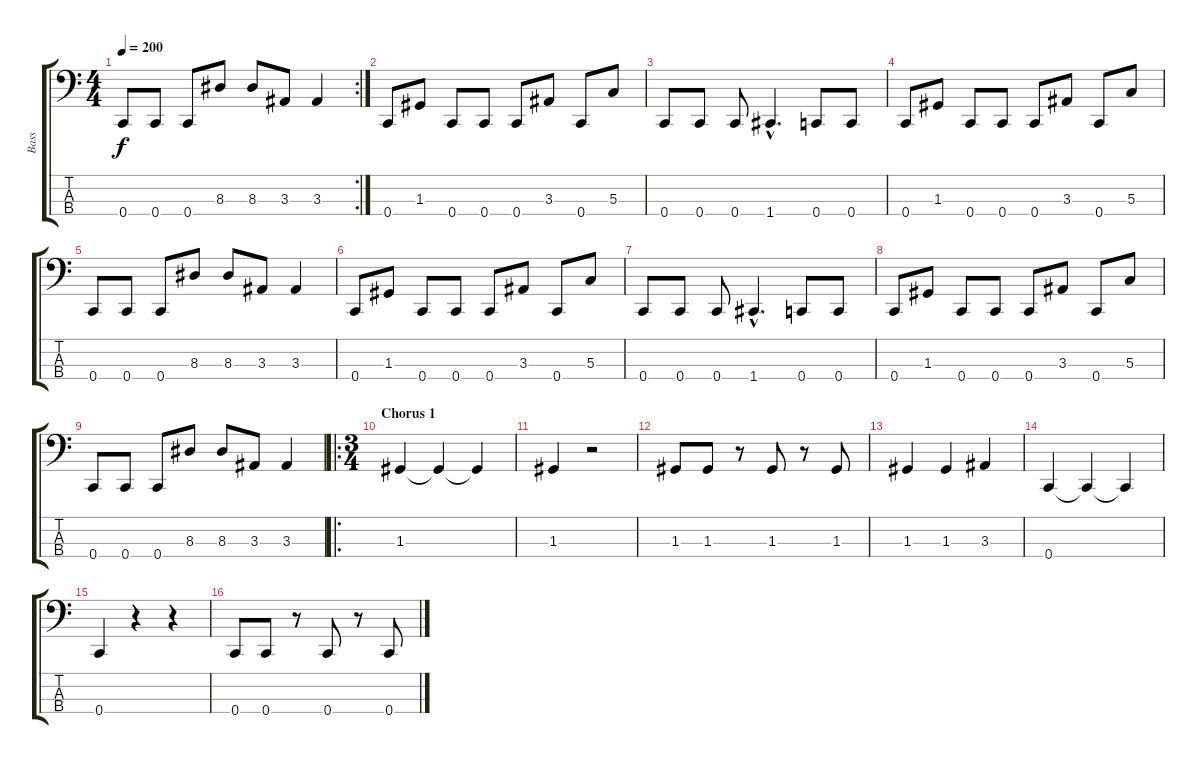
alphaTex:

\track ("Bass" "Bass") {instrument electricbasspick}
\staff {score tabs}
\tuning (F2 C2 G1 C1) {hide}
\rc 2
\ts (4 4)
\tempo 200
\clef f4
\ks c
0.4.8{dy f} 0.4.8 0.4.8 8.3.8 8.3.8 3.3.8 3.3.4 |
0.4.8 1.3.8 0.4.8 0.4.8 0.4.8 3.3.8 0.4.8 5.3.8 |
0.4.8 0.4.8 0.4.8 1.4{hac}.4{d} 0.4.8 0.4.8 |
0.4.8 1.3.8 0.4.8 0.4.8 0.4.8 3.3.8 0.4.8 5.3.8 |
0.4.8 0.4.8 0.4.8 8.3.8 8.3.8 3.3.8 3.3.4 |
0.4.8 1.3.8 0.4.8 0.4.8 0.4.8 3.3.8 0.4.8 5.3.8 |
0.4.8 0.4.8 0.4.8 1.4{hac}.4{d} 0.4.8 0.4.8 |
0.4.8 1.3.8 0.4.8 0.4.8 0.4.8 3.3.8 0.4.8 5.3.8 |
0.4.8 0.4.8 0.4.8 8.3.8 8.3.8 3.3.8 3.3.4 |
\ro
\ts (3 4)
\section ("" "Chorus 1")
1.3.4 1.3{t}.4 1.3{t}.4 |
1.3.4 r.2 |
1.3.8 1.3.8 r.8 1.3.8 r.8 1.3.8 |
1.3.4 1.3.4 3.3.4 |
0.4.4 0.4{t}.4 0.4{t}.4 |
0.4.4 r.4 r.4 |
0.4.8 0.4.8 r.8 0.4.8 r.8 0.4.8
